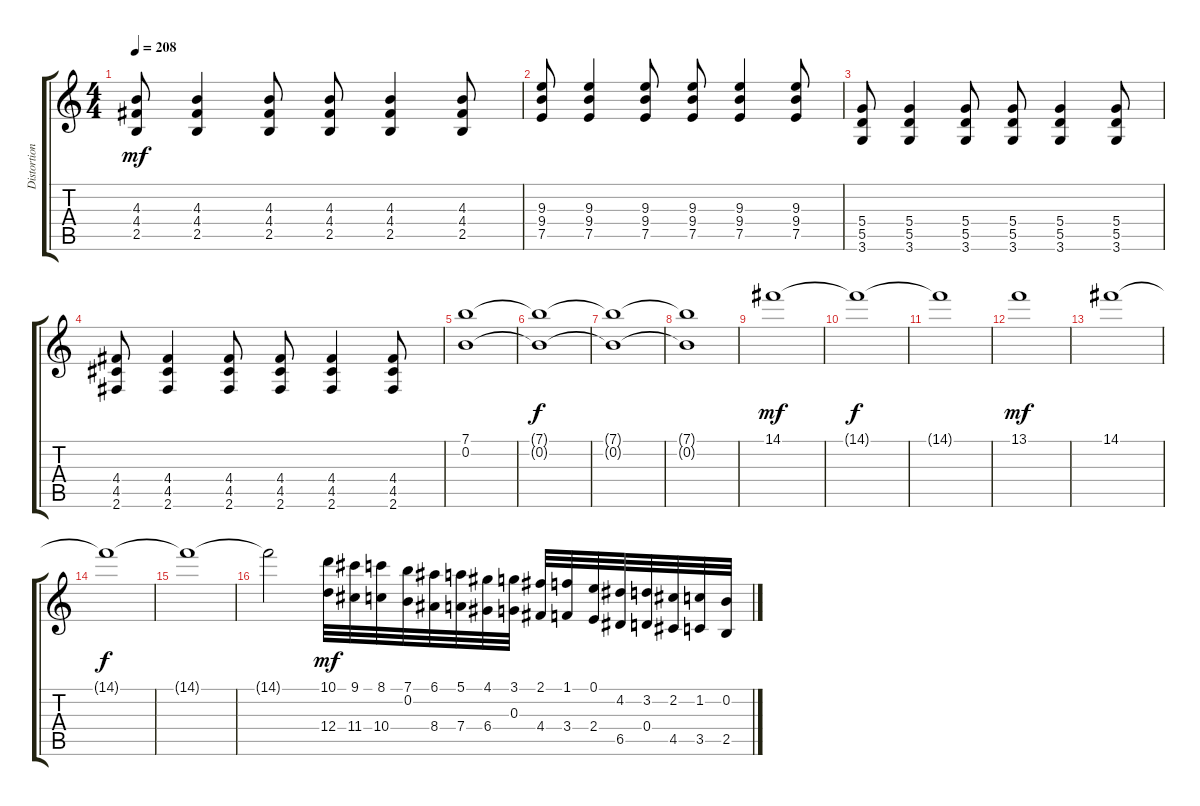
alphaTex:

\track ("Distortion guitar 2" "Distortion") {instrument distortionguitar}
\staff {score tabs}
\tuning (E4 B3 G3 D3 A2 E2) {hide}
\ts (4 4)
\tempo 208
\clef g2
\ks c
(4.3 4.4 2.5).8{dy mf} (4.3 4.4 2.5).4 (4.3 4.4 2.5).8 (4.3 4.4 2.5).8 (4.3 4.4 2.5).4 (4.3 4.4 2.5).8 |
(9.3 9.4 7.5).8 (9.3 9.4 7.5).4 (9.3 9.4 7.5).8 (9.3 9.4 7.5).8 (9.3 9.4 7.5).4 (9.3 9.4 7.5).8 |
(5.4 5.5 3.6).8 (5.4 5.5 3.6).4 (5.4 5.5 3.6).8 (5.4 5.5 3.6).8 (5.4 5.5 3.6).4 (5.4 5.5 3.6).8 |
(4.4 4.5 2.6).8 (4.4 4.5 2.6).4 (4.4 4.5 2.6).8 (4.4 4.5 2.6).8 (4.4 4.5 2.6).4 (4.4 4.5 2.6).8 |
(7.1 0.2).1 |
(7.1{t} 0.2{t}).1{dy f} |
(7.1{t} 0.2{t}).1 |
(7.1{t} 0.2{t}).1 |
14.1.1{dy mf} |
14.1{t}.1{dy f} |
14.1{t}.1 |
13.1.1{dy mf} |
14.1.1 |
14.1{t}.1{dy f} |
14.1{t}.1 |
14.1{t}.2 (10.1 12.4).32{dy mf} (9.1 11.4).32 (8.1 10.4).32 (7.1 0.2).32 (6.1 8.4).32 (5.1 7.4).32 (4.1 6.4).32 (3.1 0.3).32 (2.1 4.4).32 (1.1 3.4).32 (0.1 2.4).32 (4.2 6.5).32 (3.2 0.4).32 (2.2 4.5).32 (1.2 3.5).32 (0.2 2.5).32
